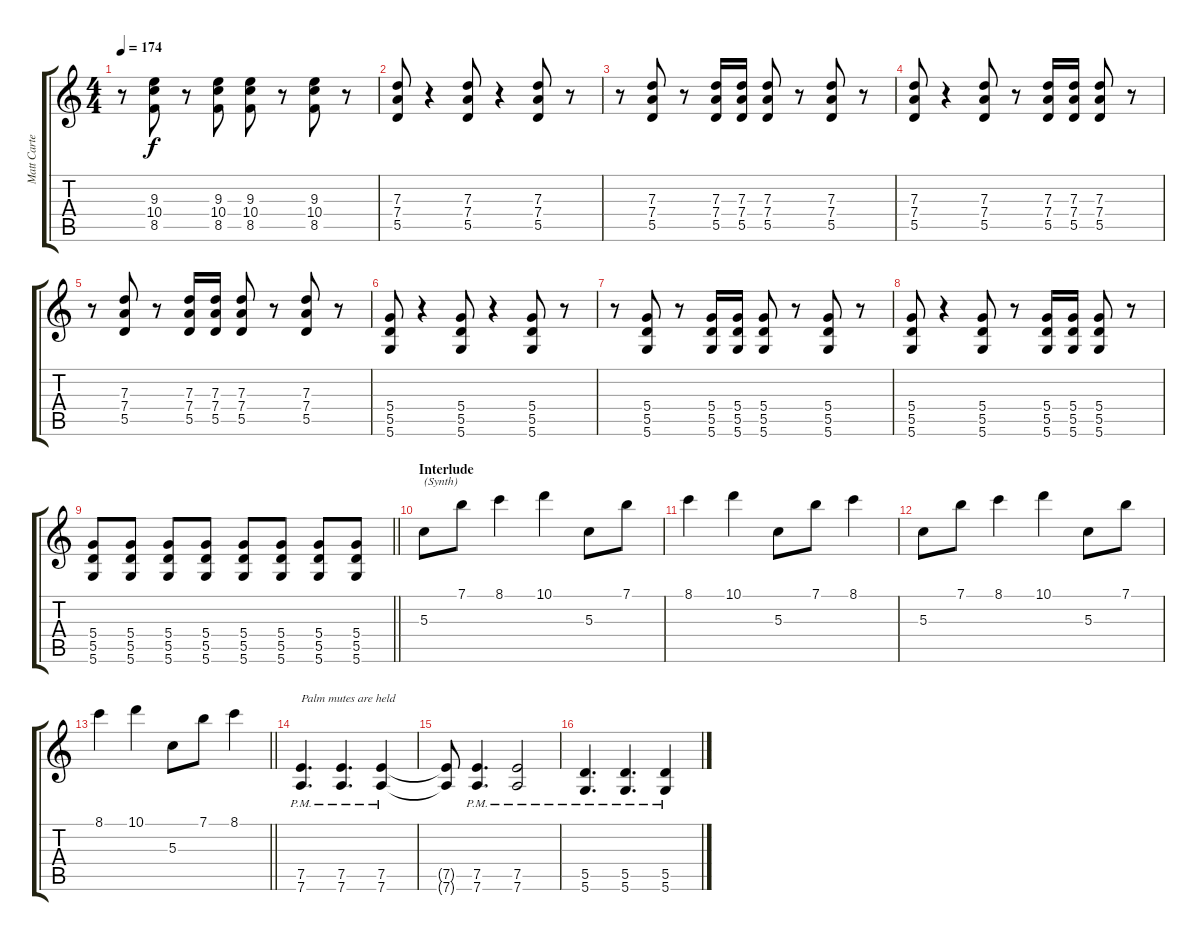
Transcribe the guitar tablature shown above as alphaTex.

\track ("Matt Carter Right" "Matt Carte") {instrument distortionguitar}
\staff {score tabs}
\tuning (E4 B3 G3 D3 A2 D2) {hide}
\ts (4 4)
\tempo 174
\clef g2
\ks c
r.8{dy f} (9.3 10.4 8.5).8 r.8 (9.3 10.4 8.5).8 (9.3 10.4 8.5).8 r.8 (9.3 10.4 8.5).8 r.8 |
(7.3 7.4 5.5).8 r.4 (7.3 7.4 5.5).8 r.4 (7.3 7.4 5.5).8 r.8 |
r.8 (7.3 7.4 5.5).8 r.8 (7.3 7.4 5.5).16 (7.3 7.4 5.5).16 (7.3 7.4 5.5).8 r.8 (7.3 7.4 5.5).8 r.8 |
(7.3 7.4 5.5).8 r.4 (7.3 7.4 5.5).8 r.8 (7.3 7.4 5.5).16 (7.3 7.4 5.5).16 (7.3 7.4 5.5).8 r.8 |
r.8 (7.3 7.4 5.5).8 r.8 (7.3 7.4 5.5).16 (7.3 7.4 5.5).16 (7.3 7.4 5.5).8 r.8 (7.3 7.4 5.5).8 r.8 |
(5.4 5.5 5.6).8 r.4 (5.4 5.5 5.6).8 r.4 (5.4 5.5 5.6).8 r.8 |
r.8 (5.4 5.5 5.6).8 r.8 (5.4 5.5 5.6).16 (5.4 5.5 5.6).16 (5.4 5.5 5.6).8 r.8 (5.4 5.5 5.6).8 r.8 |
(5.4 5.5 5.6).8 r.4 (5.4 5.5 5.6).8 r.8 (5.4 5.5 5.6).16 (5.4 5.5 5.6).16 (5.4 5.5 5.6).8 r.8 |
\barLineRight lightlight
(5.4 5.5 5.6).8 (5.4 5.5 5.6).8 (5.4 5.5 5.6).8 (5.4 5.5 5.6).8 (5.4 5.5 5.6).8 (5.4 5.5 5.6).8 (5.4 5.5 5.6).8 (5.4 5.5 5.6).8 |
\section ("" "Interlude")
5.3.8{txt "(Synth)" instrument electricguitarmuted} 7.1.8 8.1.4 10.1.4 5.3.8 7.1.8 |
8.1.4 10.1.4 5.3.8 7.1.8 8.1.4 |
5.3.8 7.1.8 8.1.4 10.1.4 5.3.8 7.1.8 |
\barLineRight lightlight
8.1.4 10.1.4 5.3.8 7.1.8 8.1.4 |
\section ("" "")
(7.5{pm} 7.6{pm}).4{d txt "Palm mutes are held" instrument distortionguitar} (7.5{pm} 7.6{pm}).4{d} (7.5{pm} 7.6{pm}).4 |
(7.5{t} 7.6{t}).8 (7.5{pm} 7.6{pm}).4{d} (7.5{pm} 7.6{pm}).2 |
(5.5{pm} 5.6{pm}).4{d} (5.5{pm} 5.6{pm}).4{d} (5.5{pm} 5.6{pm}).4
